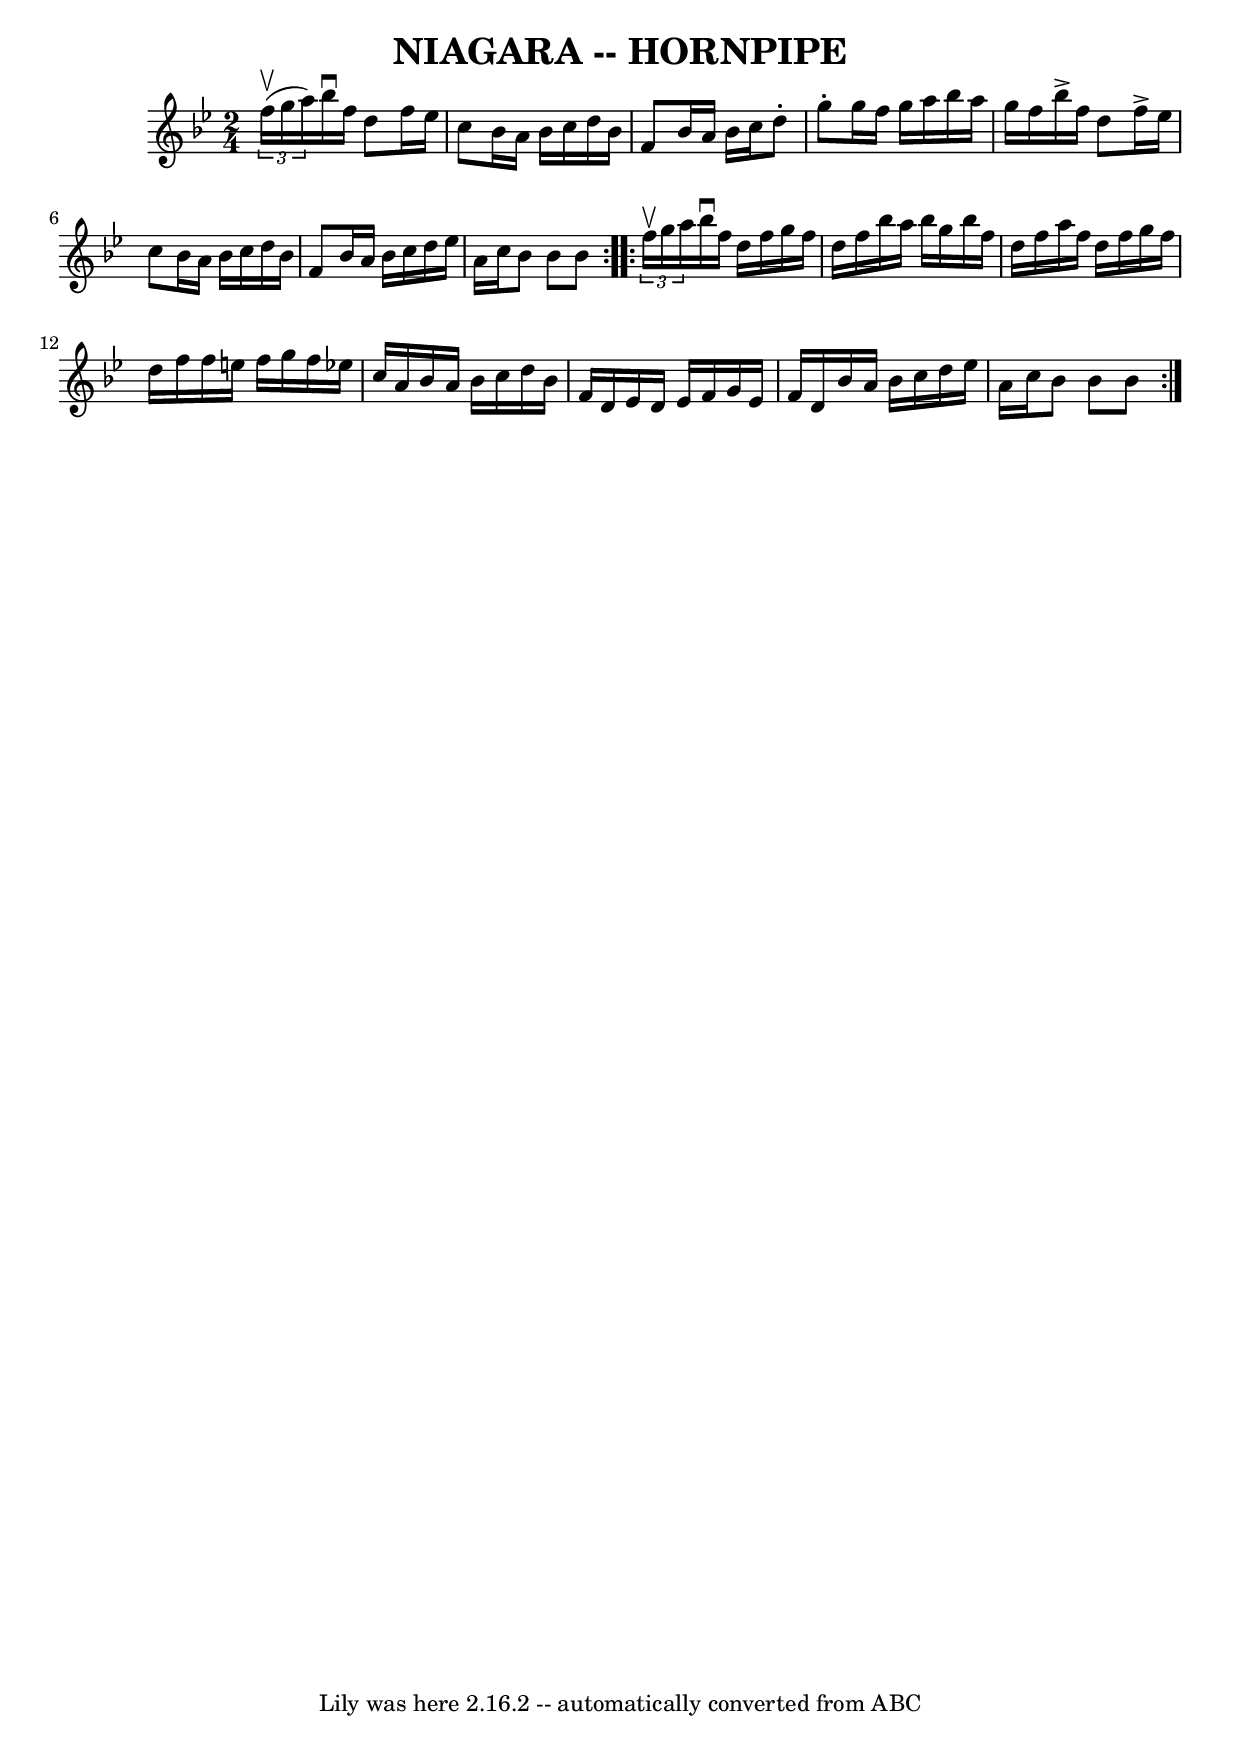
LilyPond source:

\version "2.16.2"
\include "Mammoth.ily"
\header {
  %% book = "Cole's 1000 Fiddle Tunes"
  crossRefNumber = "1"
  footnotes = "\\\\\\\\NIAGARA HORNPIPE -- First couple down the outside, back and cross over;\\\\First lady balance with 2d gent, (Same time first gent. balance with 2d lady.)\\\\First couple swing to place, ladies' chain. Right and left 4."
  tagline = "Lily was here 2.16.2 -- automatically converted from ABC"
  title = "NIAGARA -- HORNPIPE"

}
voicedefault =  {



  \repeat volta 2 {

    \time 2/4 
    \key bes \major   \times 2/3 { f''16 (^\upbow g''16 a''16) 

				 }       |
    bes''16^\downbow f''16 d''8 f''16 ees''16    
    c''8    |
    bes'16 a'16 bes'16 c''16 d''16 bes'16 f'8  
    |
    bes'16 a'16 bes'16 c''16 d''8-. g''8-.   |
    
    g''16 f''16 g''16 a''16 bes''16 a''16 g''16 f''16    
    |
    |
    bes''16^\accent f''16 d''8 f''16^\accent   
    ees''16 c''8    |
    bes'16 a'16 bes'16 c''16 d''16    
    bes'16 f'8    |
    bes'16 a'16 bes'16 c''16 d''16    
    ees''16 a'16 c''16    |
    bes'8 bes'8 bes'8    
  }     

  \repeat volta 2 {
    \times 2/3 { f''16^\upbow g''16 a''16) 
	       }       
    |
    bes''16^\downbow f''16 d''16 f''16 g''16 f''16    
    d''16 f''16    |
    bes''16 a''16 bes''16 g''16 bes''16    
    f''16 d''16 f''16    |
    a''16 f''16 d''16 f''16 g''16 
    f''16 d''16 f''16    |
    f''16 e''16 f''16 g''16    
    f''16 ees''!16 c''16 a'16    |
    |
    bes'16 a'16    
    bes'16 c''16 d''16 bes'16 f'16 d'16    |
    ees'16 d'16 
    ees'16 f'16 g'16 ees'16 f'16 d'16    |
    bes'16    
    a'16 bes'16 c''16 d''16 ees''16 a'16 c''16    |
    
    bes'8 bes'8 bes'8    
  }   

}

\score{
  <<

    \context Staff="default"
    {
      \voicedefault 
      
    }

  >>
  \layout {
    
  }
  \midi {
  }

}
